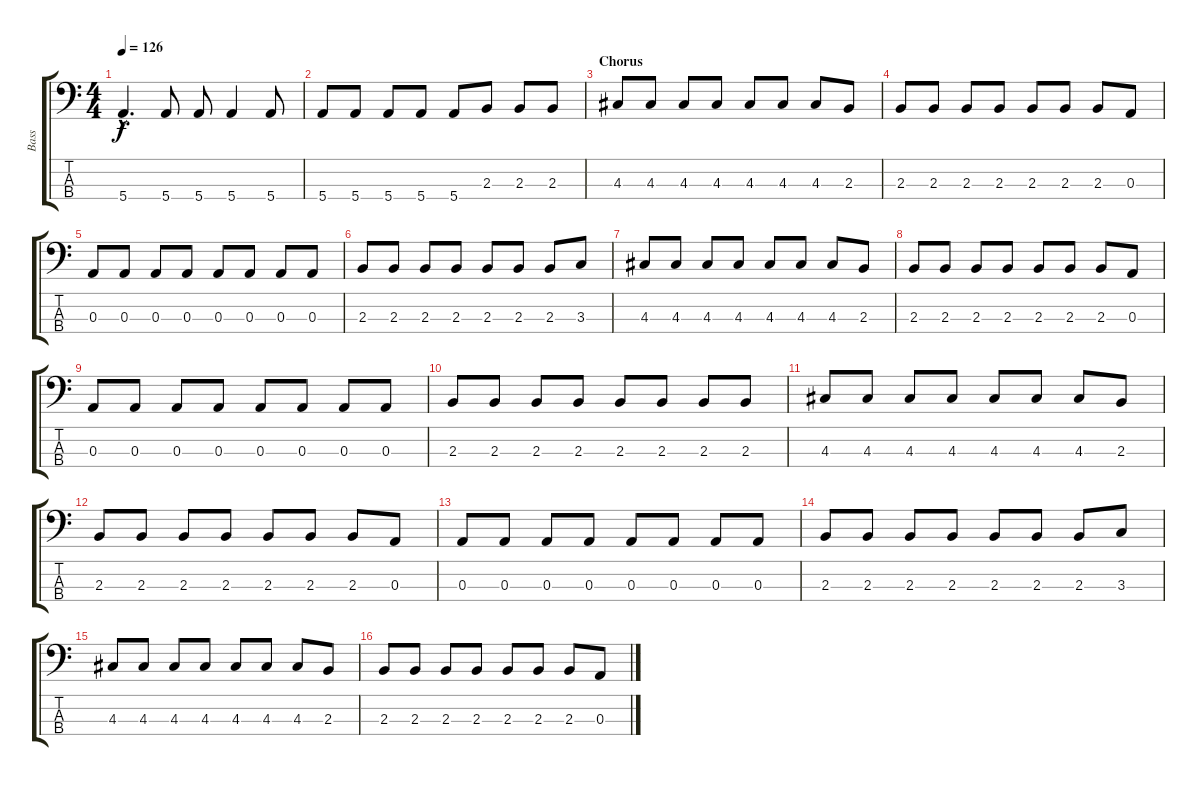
\track ("Bass" "Bass") {instrument electricbasspick}
\staff {score tabs}
\tuning (G2 D2 A1 E1) {hide}
\ts (4 4)
\tempo 126
\clef f4
\ks c
5.4{hac}.4{d dy f} 5.4.8 5.4.8 5.4.4 5.4.8 |
5.4.8 5.4.8 5.4.8 5.4.8 5.4.8 2.3.8 2.3.8 2.3.8 |
\section ("" "Chorus")
4.3.8 4.3.8 4.3.8 4.3.8 4.3.8 4.3.8 4.3.8 2.3.8 |
2.3.8 2.3.8 2.3.8 2.3.8 2.3.8 2.3.8 2.3.8 0.3.8 |
0.3.8 0.3.8 0.3.8 0.3.8 0.3.8 0.3.8 0.3.8 0.3.8 |
2.3.8 2.3.8 2.3.8 2.3.8 2.3.8 2.3.8 2.3.8 3.3.8 |
4.3.8 4.3.8 4.3.8 4.3.8 4.3.8 4.3.8 4.3.8 2.3.8 |
2.3.8 2.3.8 2.3.8 2.3.8 2.3.8 2.3.8 2.3.8 0.3.8 |
0.3.8 0.3.8 0.3.8 0.3.8 0.3.8 0.3.8 0.3.8 0.3.8 |
2.3.8 2.3.8 2.3.8 2.3.8 2.3.8 2.3.8 2.3.8 2.3.8 |
4.3.8 4.3.8 4.3.8 4.3.8 4.3.8 4.3.8 4.3.8 2.3.8 |
2.3.8 2.3.8 2.3.8 2.3.8 2.3.8 2.3.8 2.3.8 0.3.8 |
0.3.8 0.3.8 0.3.8 0.3.8 0.3.8 0.3.8 0.3.8 0.3.8 |
2.3.8 2.3.8 2.3.8 2.3.8 2.3.8 2.3.8 2.3.8 3.3.8 |
4.3.8 4.3.8 4.3.8 4.3.8 4.3.8 4.3.8 4.3.8 2.3.8 |
2.3.8 2.3.8 2.3.8 2.3.8 2.3.8 2.3.8 2.3.8 0.3.8
